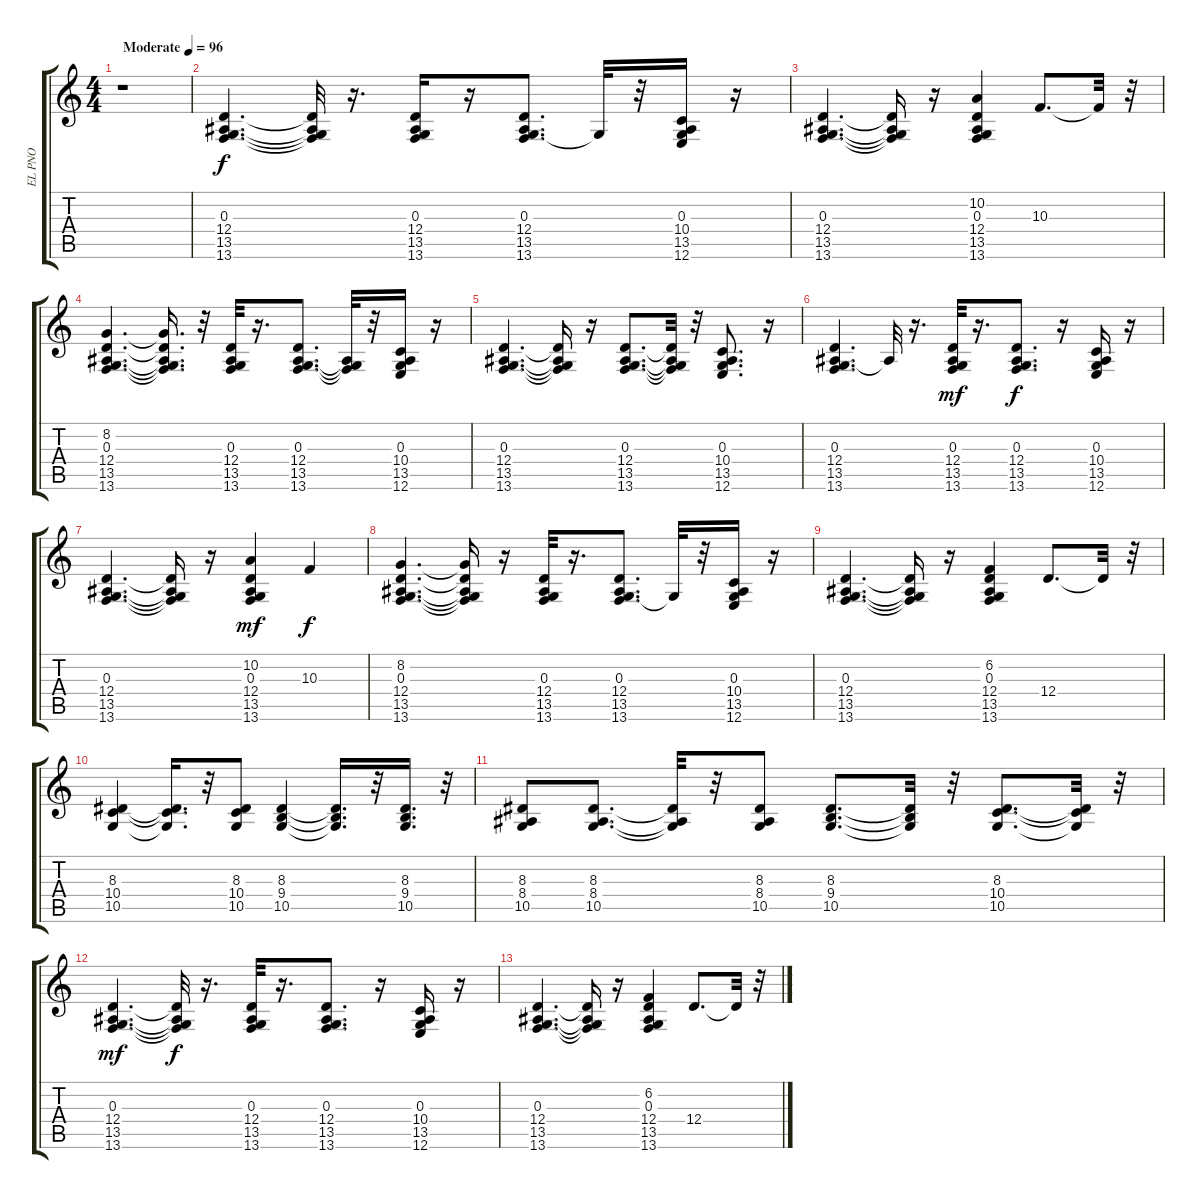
\track ("EL PNO" "EL PNO") {instrument electricpiano1}
\staff {score tabs}
\tuning (E4 B3 G3 D3 A2 E2) {hide}
\ts (4 4)
\tempo (96 "Moderate")
\clef g2
\ks c
r.1{dy f instrument electricpiano1} |
(0.3 12.4 13.5 13.6).4{d} (0.3{t} 12.4{t} 13.5{t} 13.6{t}).32 r.16{d} (0.3 12.4 13.5 13.6).16 r.16 (0.3 12.4 13.5 13.6).8{d} 0.3{t}.32 r.32 (0.3 10.4 13.5 12.6).16 r.16 |
(0.3 12.4 13.5 13.6).4{d} (0.3{t} 12.4{t} 13.5{t} 13.6{t}).16 r.16 (10.2 0.3 12.4 13.5 13.6).4 10.3.8{d} 10.3{t}.32 r.32 |
(8.2 0.3 12.4 13.5 13.6).4{d} (8.2{t} 0.3{t} 12.4{t} 13.5{t} 13.6{t}).16{d} r.32 (0.3 12.4 13.5 13.6).32 r.16{d} (0.3 12.4 13.5 13.6).8{d} (0.3{t} 13.5{t} 13.6{t}).32 r.32 (0.3 10.4 13.5 12.6).16 r.16 |
(0.3 12.4 13.5 13.6).4{d} (0.3{t} 12.4{t} 13.5{t} 13.6{t}).16 r.16 (0.3 12.4 13.5 13.6).8{d} (0.3{t} 12.4{t} 13.5{t} 13.6{t}).32 r.32 (0.3 10.4 13.5 12.6).8{d} r.16 |
(0.3 12.4 13.5 13.6).4{d} 13.5{t}.32 r.16{d} (0.3 12.4 13.5 13.6).32{dy mf} r.16{d} (0.3 12.4 13.5 13.6).8{d dy f} r.16 (0.3 10.4 13.5 12.6).16 r.16 |
(0.3 12.4 13.5 13.6).4{d} (0.3{t} 12.4{t} 13.5{t} 13.6{t}).16 r.16 (10.2 0.3 12.4 13.5 13.6).4{dy mf} 10.3.4{dy f} |
(8.2 0.3 12.4 13.5 13.6).4{d} (8.2{t} 0.3{t} 12.4{t} 13.5{t} 13.6{t}).16 r.16 (0.3 12.4 13.5 13.6).32 r.16{d} (0.3 12.4 13.5 13.6).8{d} 0.3{t}.32 r.32 (0.3 10.4 13.5 12.6).16 r.16 |
(0.3 12.4 13.5 13.6).4{d} (0.3{t} 12.4{t} 13.5{t} 13.6{t}).16 r.16 (6.2 0.3 12.4 13.5 13.6).4 12.4.8{d} 12.4{t}.32 r.32 |
(8.3 10.4 10.5).4 (8.3{t} 10.4{t} 10.5{t}).16{d} r.32 (8.3 10.4 10.5).8 (8.3 9.4 10.5).4 (8.3{t} 9.4{t} 10.5{t}).16{d} r.32 (8.3 9.4 10.5).16{d} r.32 |
(8.3 8.4 10.5).8 (8.3 8.4 10.5).8{d} (8.3{t} 8.4{t} 10.5{t}).32 r.32 (8.3 8.4 10.5).8 (8.3 9.4 10.5).8{d} (8.3{t} 9.4{t} 10.5{t}).32 r.32 (8.3 10.4 10.5).8{d} (8.3{t} 10.4{t} 10.5{t}).32 r.32 |
(0.3 12.4 13.5 13.6).4{d dy mf} (0.3{t} 12.4{t} 13.5{t} 13.6{t}).32{dy f} r.16{d} (0.3 12.4 13.5 13.6).32 r.16{d} (0.3 12.4 13.5 13.6).8{d} r.16 (0.3 10.4 13.5 12.6).16 r.16 |
(0.3 12.4 13.5 13.6).4{d} (0.3{t} 12.4{t} 13.5{t} 13.6{t}).16 r.16 (6.2 0.3 12.4 13.5 13.6).4 12.4.8{d} 12.4{t}.32 r.32
